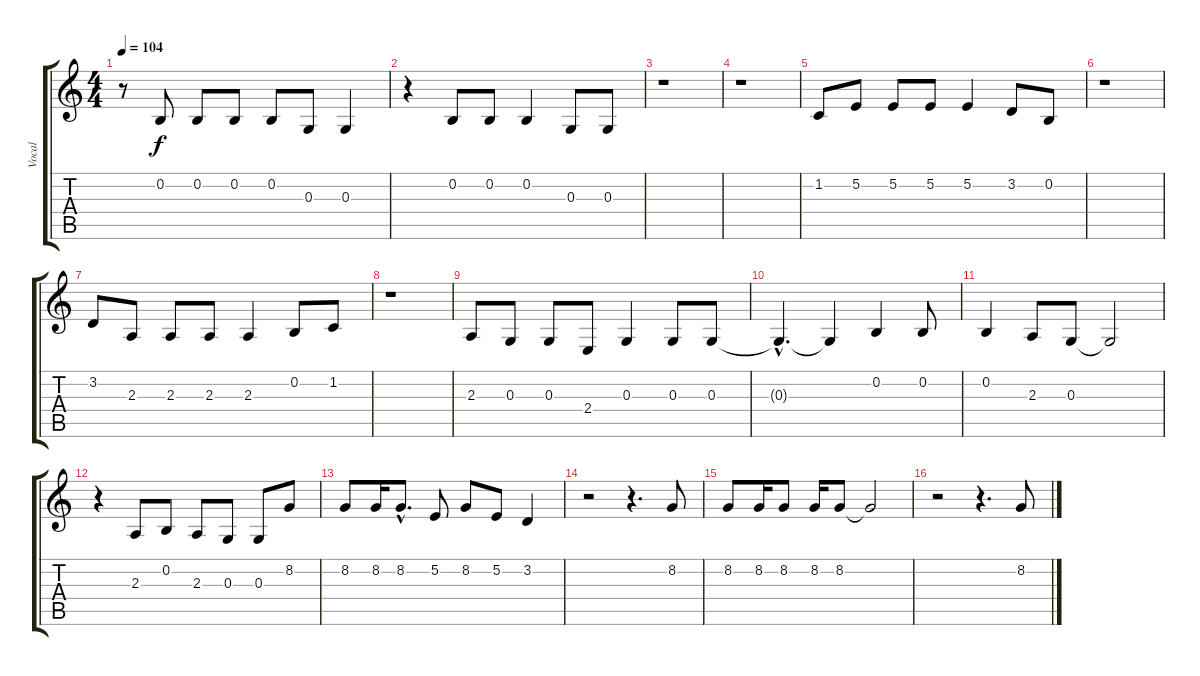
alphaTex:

\track ("Vocal" "Vocal") {instrument oboe}
\staff {score tabs}
\tuning (E4 B3 G3 D3 A2 E2) {hide}
\ts (4 4)
\tempo 104
\clef g2
\ks c
r.8{dy f} 0.2.8 0.2.8 0.2.8 0.2.8 0.3.8 0.3.4 |
r.4 0.2.8 0.2.8 0.2.4 0.3.8 0.3.8 |
r.1 |
r.1 |
1.2.8 5.2.8 5.2.8 5.2.8 5.2.4 3.2.8 0.2.8 |
r.1 |
3.2.8 2.3.8 2.3.8 2.3.8 2.3.4 0.2.8 1.2.8 |
r.1 |
2.3.8 0.3.8 0.3.8 2.4.8 0.3.4 0.3.8 0.3.8 |
0.3{hac t}.4{d} 0.3{t}.4 0.2.4 0.2.8 |
0.2.4 2.3.8 0.3.8 0.3{t}.2 |
r.4 2.3.8 0.2.8 2.3.8 0.3.8 0.3.8 8.2.8 |
8.2.8 8.2.16 8.2{hac}.8{d} 5.2.8 8.2.8 5.2.8 3.2.4 |
r.2 r.4{d} 8.2.8 |
8.2.8 8.2.16 8.2.8 8.2.16 8.2.8 8.2{t}.2 |
r.2 r.4{d} 8.2.8
